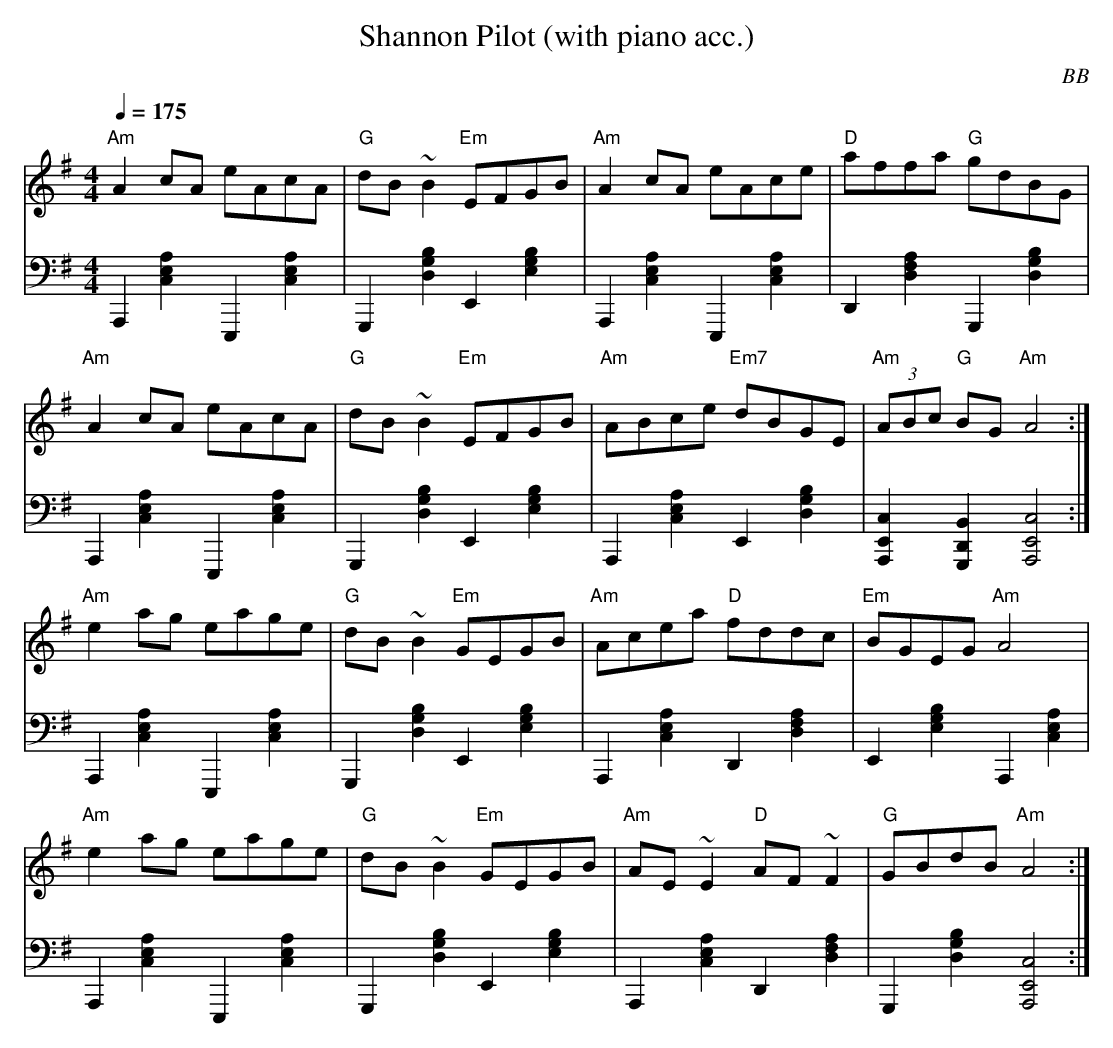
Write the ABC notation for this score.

X:1
T: Shannon Pilot (with piano acc.)
C: BB
L: 1/8
M: 4/4
Q: 1/4=175
V: 1 program 1 110 %fiddle
V: 2 bass volume = 70 program 1 01 m=D
K: Ador
[V:1] "Am"A2 cA eAcA|"G" dB ~B2 "Em"EFGB|"Am"A2 cA eAce|"D"affa "G"gdBG|
[V:2] A,,2[A2C2E2]E,,2[E2C2A2]|G,,2[G2D2B2]E,2[E2G2B2]|A,,2[A2C2E2]E,,2[E2C2A2]|D,2[A2D2F2]G,,2[G2D2B2]|
[V:1] "Am"A2 cA eAcA|"G" dB ~B2 "Em"EFGB|"Am"ABce "Em7"dBGE|"Am" (3ABc "G"BG "Am"A4 :|
[V:2] A,,2[A2C2E2]E,,2[E2C2A2]|G,,2[G2D2B2]E,2[E2G2B2]|A,,2[A2C2E2]E,2[D2G2B2]|[A,,2E,2C2][G,,2D,2B,2][A,,4C4E,4]:|
[V:1] "Am" e2 ag eage|"G"dB ~B2 "Em"GEGB|"Am"Acea "D"fddc|"Em"BGEG "Am"A4|
[V:2] A,,2[A2C2E2]E,,2[E2C2A2]|G,,2[G2D2B2]E,2[E2G2B2]|A,,2[A2C2E2]D,2[A2D2F2]|E,2[E2G2B2]A,,2[A2C2E2]|
[V:1] "Am" e2 ag eage|"G"dB ~B2 "Em"GEGB|"Am"AE ~E2 "D"AF ~F2|"G"GBdB "Am"A4 :|
[V:2] A,,2[A2C2E2]E,,2[E2C2A2]|G,,2[G2D2B2]E,2[E2G2B2]|A,,2[A2C2E2]D,2[A2D2F2]|G,,2[G2D2B2][A,,4C4E,4]:|
